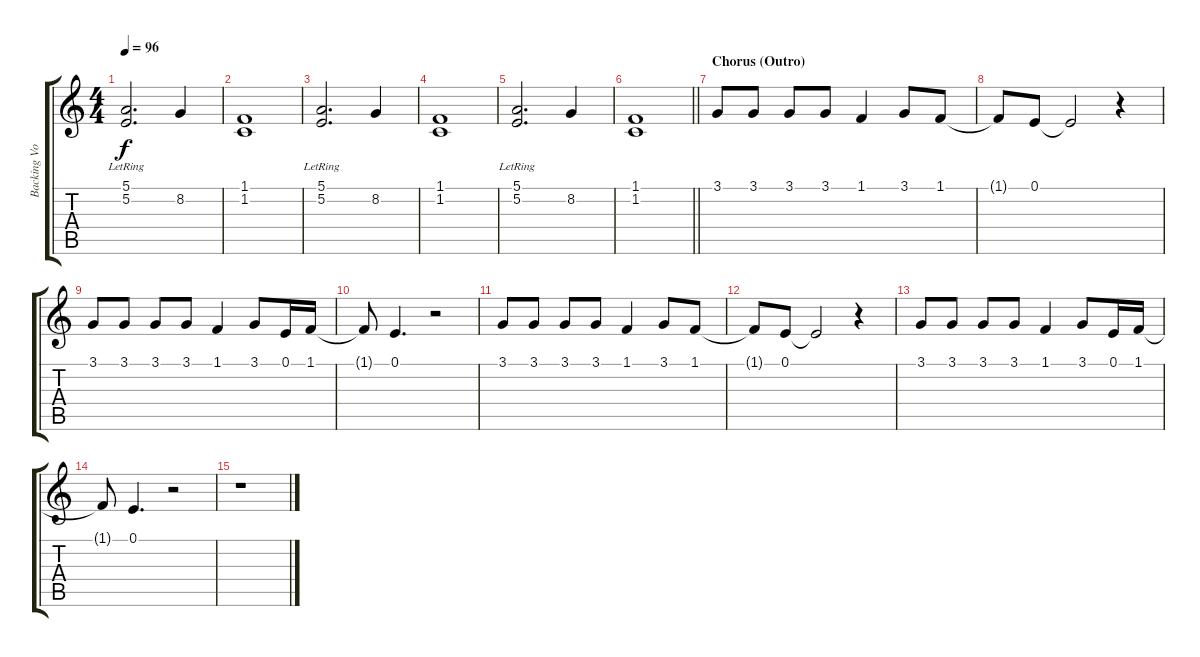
\track ("Backing Vox" "Backing Vo") {instrument tenorsax}
\staff {score tabs}
\tuning (E4 B3 G3 D3 A2 E2) {hide}
\ts (4 4)
\tempo 96
\clef g2
\ks c
(5.1{lr} 5.2).2{d dy f} 8.2.4 |
(1.1 1.2).1 |
(5.1{lr} 5.2).2{d} 8.2.4 |
(1.1 1.2).1 |
(5.1{lr} 5.2).2{d} 8.2.4 |
\barLineRight lightlight
(1.1 1.2).1 |
\section ("" "Chorus (Outro)")
3.1.8 3.1.8 3.1.8 3.1.8 1.1.4 3.1.8 1.1.8 |
1.1{t}.8 0.1.8 0.1{t}.2 r.4 |
3.1.8 3.1.8 3.1.8 3.1.8 1.1.4 3.1.8 0.1.16 1.1.16 |
1.1{t}.8 0.1.4{d} r.2 |
3.1.8 3.1.8 3.1.8 3.1.8 1.1.4 3.1.8 1.1.8 |
1.1{t}.8 0.1.8 0.1{t}.2 r.4 |
3.1.8 3.1.8 3.1.8 3.1.8 1.1.4 3.1.8 0.1.16 1.1.16 |
1.1{t}.8 0.1.4{d} r.2 |
r.1
